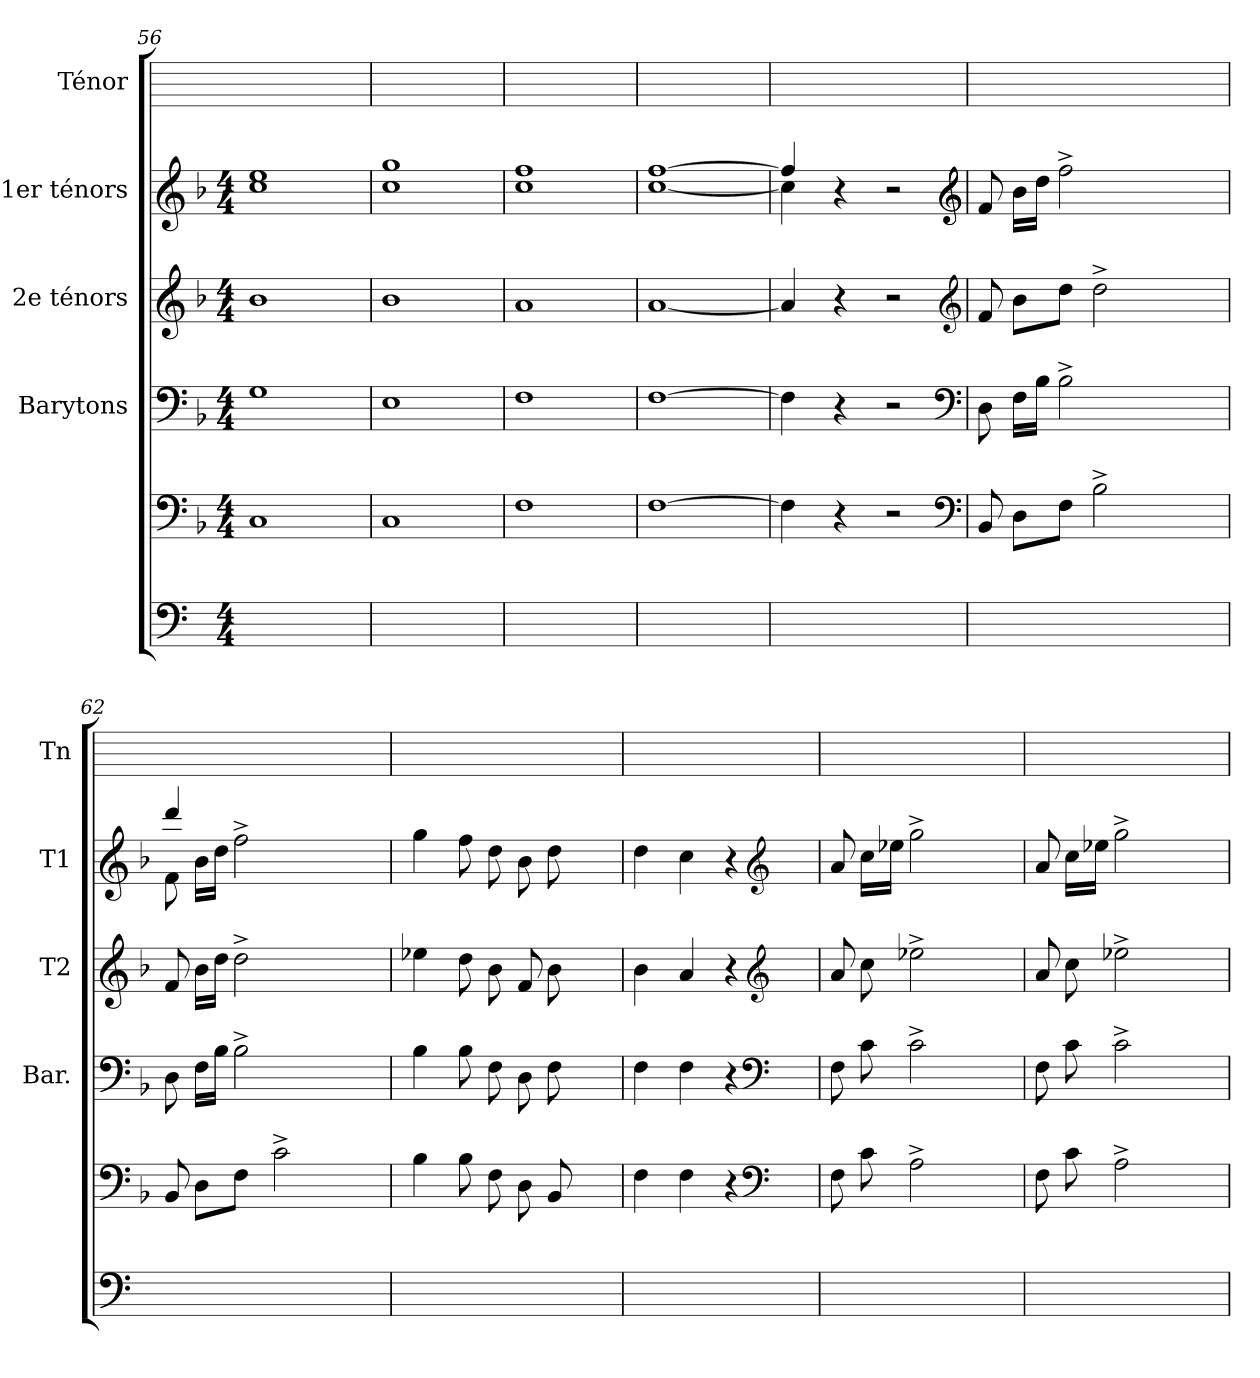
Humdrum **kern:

**kern	**kern	**kern	**kern	**kern	**kern
*part5	*part5	*part4	*part3	*part2	*part1
*staff6	*staff5	*staff4	*staff3	*staff2	*staff1
*	*	*I"Barytons	*I"2e ténors	*I"1er ténors	*I"Ténor
*	*	*I'Bar.	*I'T2	*I'T1	*I'Tn
*clefF4	*clefF4	*clefF4	*clefG2	*clefG2	*
*	*k[b-]	*k[b-]	*k[b-]	*k[b-]	*
*M4/4	*M4/4	*M4/4	*M4/4	*M4/4	*
=56	=56	=56	=56	=56	=56
1ryy	1C	1G	1b-	1cc 1ee	1ryy
=57	=57	=57	=57	=57	=57
*	*	*	*	*^	*
1ryy	1C	1E	1b-	1gg	1cc	1ryy
*	*	*	*	*v	*v	*
=58	=58	=58	=58	=58	=58
1ryy	1F	1F	1a	1cc 1ff	1ryy
=59	=59	=59	=59	=59	=59
1ryy	[1F	[1F	[1a	[1cc [1ff	1ryy
=60	=60	=60	=60	=60	=60
*	*	*	*	*^	*
1ryy	4F]	4F]	4a]	4ff]	4cc]	1ryy
.	4r	4r	4r	4r	4ryy	.
.	2r	2r	2r	2r	2ryy	.
*	*	*	*	*v	*v	*
*	*clefF4	*clefF4	*clefG2	*clefG2	*
!!LO:LB:g=z
=61	=61	=61	=61	=61	=61
1ryy	8BB-	8D	8f	8f	1ryy
.	8DL	16FLL	8b-L	16b-LL	.
.	.	16B-JJ	.	16ddJJ	.
.	8FJ	2B-^<	8ddJ	2ff^>	.
.	2B-^<	.	2dd^>	.	.
.	.	4ryy	.	4ryy	.
.	8ryy	.	8ryy	.	.
=62	=62	=62	=62	=62	=62
*	*	*	*	*^	*
1ryy	8BB-	8D	8f	4ddd	8f	1ryy
.	8DL	16FLL	16b-LL	.	16b-LL	.
.	.	16B-JJ	16ddJJ	.	16ddJJ	.
.	8FJ	2B-^<	2dd^>	16ryy	2ff^>	.
.	.	.	.	4..ryy	.	.
.	2c^<	.	.	.	.	.
.	.	4ryy	4ryy	4ryy	4ryy	.
.	8ryy	.	.	.	.	.
*	*	*	*	*v	*v	*
=63	=63	=63	=63	=63	=63
1ryy	4B-	4B-	4ee-	4gg	1ryy
.	8B-	8B-	8dd	8ff	.
.	8F	8F	8b-	8dd	.
.	8D	8D	8f	8b-	.
.	8BB-	8F	8b-	8dd	.
.	4ryy	4ryy	4ryy	4ryy	.
=64	=64	=64	=64	=64	=64
1ryy	4F	4F	4b-	4dd	1ryy
.	4F	4F	4a	4cc	.
.	4r	4r	4r	4r	.
*	*clefF4	*clefF4	*clefG2	*clefG2	*
.	4ryy	4ryy	4ryy	4ryy	.
!!LO:PB:g=z
=65	=65	=65	=65	=65	=65
1ryy	8F	8F	8a	8a	1ryy
.	8c	8c	8cc	16ccLL	.
.	.	.	.	16ee-JJ	.
.	2A^>	2c^<	2ee-^>	2gg^>	.
.	4ryy	4ryy	4ryy	4ryy	.
=66	=66	=66	=66	=66	=66
1ryy	8F	8F	8a	8a	1ryy
.	8c	8c	8cc	16ccLL	.
.	.	.	.	16ee-JJ	.
.	2A^>	2c^<	2ee-^>	2gg^>	.
.	4ryy	4ryy	4ryy	4ryy	.
=	=	=	=	=	=
*-	*-	*-	*-	*-	*-
